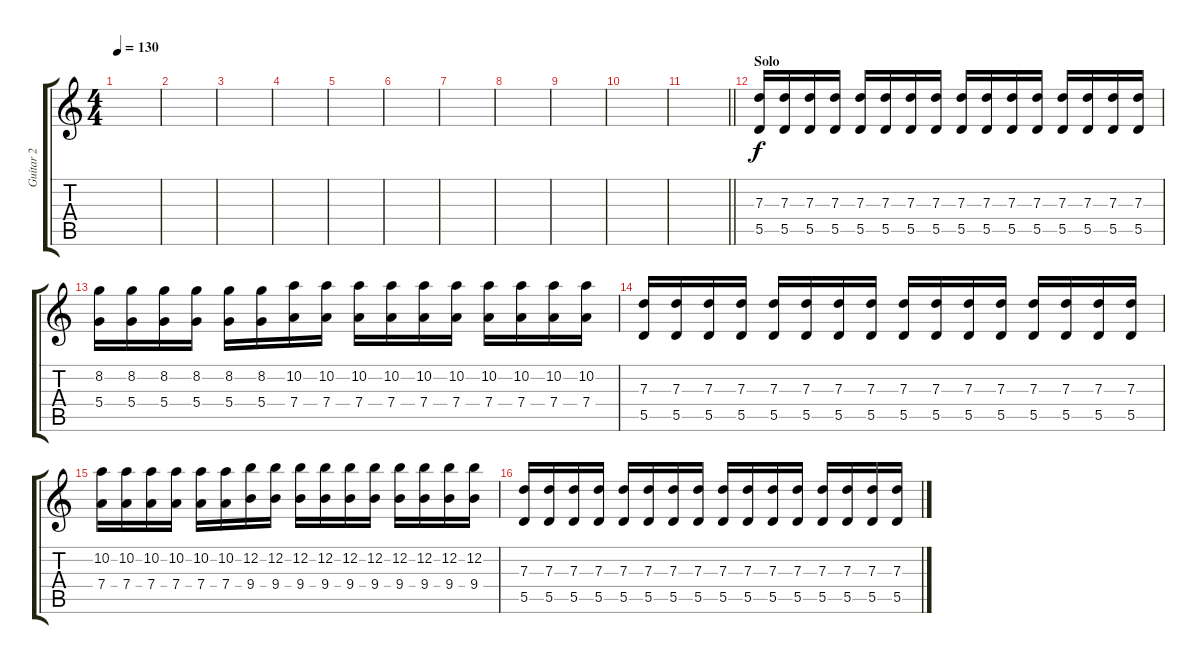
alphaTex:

\track ("Guitar 2" "Guitar 2") {instrument distortionguitar}
\staff {score tabs}
\tuning (E4 B3 G3 D3 A2 E2) {hide}
\ts (4 4)
\tempo 130
\clef g2
\ks c
|
|
|
|
|
|
|
|
|
|
\barLineRight lightlight
|
\section ("" "Solo")
(7.3 5.5).16 (7.3 5.5).16 (7.3 5.5).16 (7.3 5.5).16 (7.3 5.5).16 (7.3 5.5).16 (7.3 5.5).16 (7.3 5.5).16 (7.3 5.5).16 (7.3 5.5).16 (7.3 5.5).16 (7.3 5.5).16 (7.3 5.5).16 (7.3 5.5).16 (7.3 5.5).16 (7.3 5.5).16 |
(8.2 5.4).16 (8.2 5.4).16 (8.2 5.4).16 (8.2 5.4).16 (8.2 5.4).16 (8.2 5.4).16 (10.2 7.4).16 (10.2 7.4).16 (10.2 7.4).16 (10.2 7.4).16 (10.2 7.4).16 (10.2 7.4).16 (10.2 7.4).16 (10.2 7.4).16 (10.2 7.4).16 (10.2 7.4).16 |
(7.3 5.5).16 (7.3 5.5).16 (7.3 5.5).16 (7.3 5.5).16 (7.3 5.5).16 (7.3 5.5).16 (7.3 5.5).16 (7.3 5.5).16 (7.3 5.5).16 (7.3 5.5).16 (7.3 5.5).16 (7.3 5.5).16 (7.3 5.5).16 (7.3 5.5).16 (7.3 5.5).16 (7.3 5.5).16 |
(10.2 7.4).16 (10.2 7.4).16 (10.2 7.4).16 (10.2 7.4).16 (10.2 7.4).16 (10.2 7.4).16 (12.2 9.4).16 (12.2 9.4).16 (12.2 9.4).16 (12.2 9.4).16 (12.2 9.4).16 (12.2 9.4).16 (12.2 9.4).16 (12.2 9.4).16 (12.2 9.4).16 (12.2 9.4).16 |
(7.3 5.5).16 (7.3 5.5).16 (7.3 5.5).16 (7.3 5.5).16 (7.3 5.5).16 (7.3 5.5).16 (7.3 5.5).16 (7.3 5.5).16 (7.3 5.5).16 (7.3 5.5).16 (7.3 5.5).16 (7.3 5.5).16 (7.3 5.5).16 (7.3 5.5).16 (7.3 5.5).16 (7.3 5.5).16
